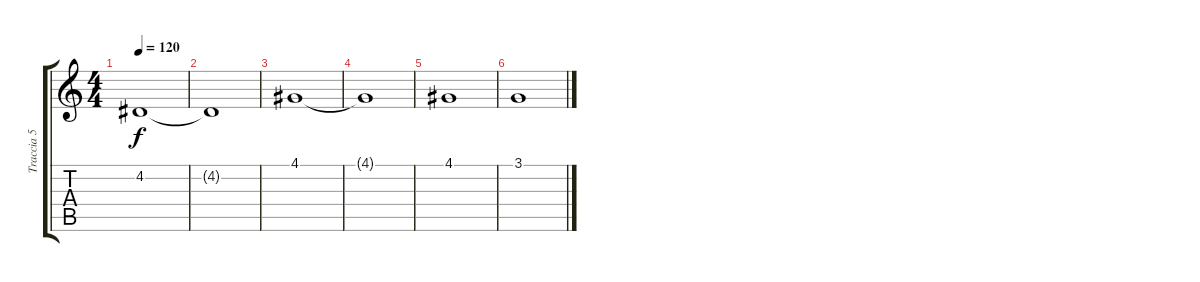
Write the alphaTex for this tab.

\track ("Traccia 5" "Traccia 5") {instrument trumpet}
\staff {score tabs}
\tuning (E4 B3 G3 D3 A2 E2) {hide}
\ts (4 4)
\tempo 120
\clef g2
\ks c
4.2.1{dy f} |
4.2{t}.1 |
4.1.1 |
4.1{t}.1 |
4.1.1 |
3.1.1
